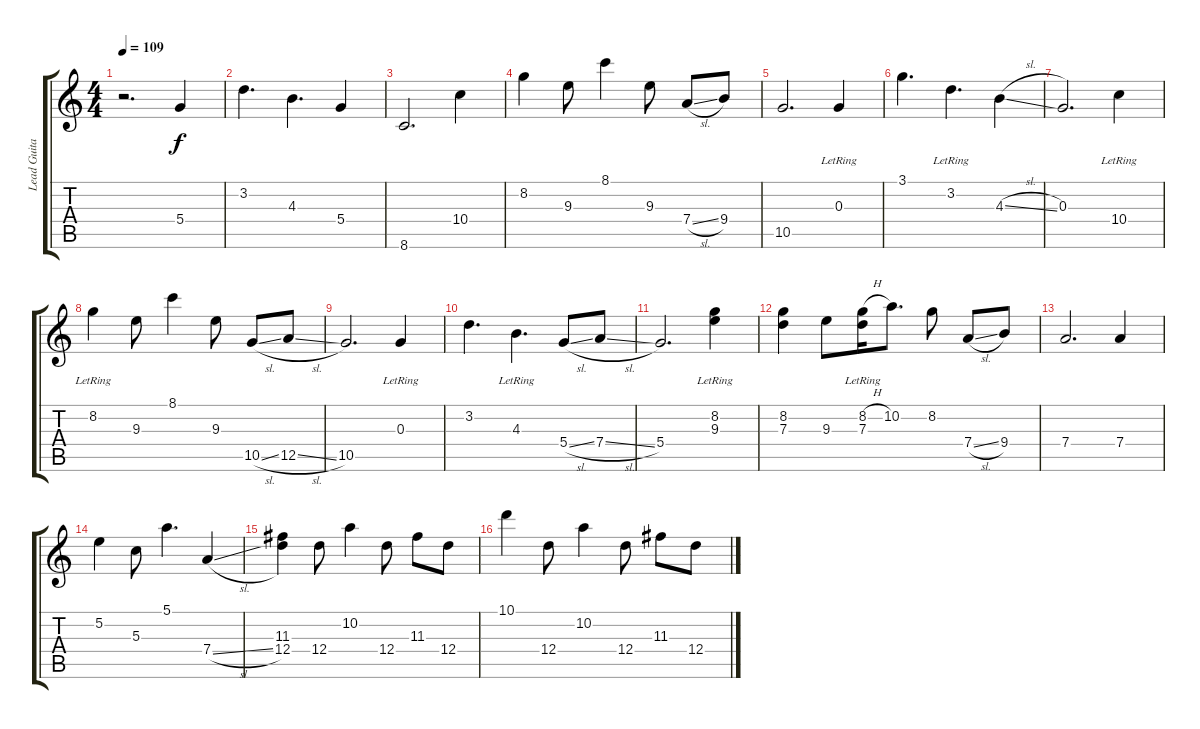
\track ("Lead Guitar 1" "Lead Guita") {instrument electricguitarclean}
\staff {score tabs}
\tuning (E4 B3 G3 D3 A2 E2) {hide}
\ts (4 4)
\tempo 109
\clef g2
\ks c
r.2{d dy f} 5.4.4 |
3.2.4{d} 4.3.4{d} 5.4.4 |
8.6.2{d} 10.4.4 |
8.2.4 9.3.8 8.1.4 9.3.8 7.4{sl}.8 9.4.8 |
10.5.2{d} 0.3{lr}.4 |
3.1.4{d} 3.2{lr}.4{d} 4.3{sl}.4 |
0.3.2{d} 10.4{lr}.4 |
8.2{lr}.4 9.3.8 8.1.4 9.3.8 10.5{sl}.8 12.5{sl}.8 |
10.5.2{d} 0.3{lr}.4 |
3.2.4{d} 4.3{lr}.4{d} 5.4{sl}.8 7.4{sl}.8 |
5.4.2{d} (8.2{lr} 9.3{lr}).4 |
(8.2 7.3).4 9.3.8 (8.2{h lr} 7.3{lr}).16 10.2.8{d} 8.2.8 7.4{sl}.8 9.4.8 |
7.4.2{d} 7.4.4 |
5.2.4 5.3.8 5.1.4{d} 7.4{sl}.4 |
(11.3 12.4).4 12.4.8 10.2.4 12.4.8 11.3.8 12.4.8 |
10.1.4 12.4.8 10.2.4 12.4.8 11.3.8 12.4.8
